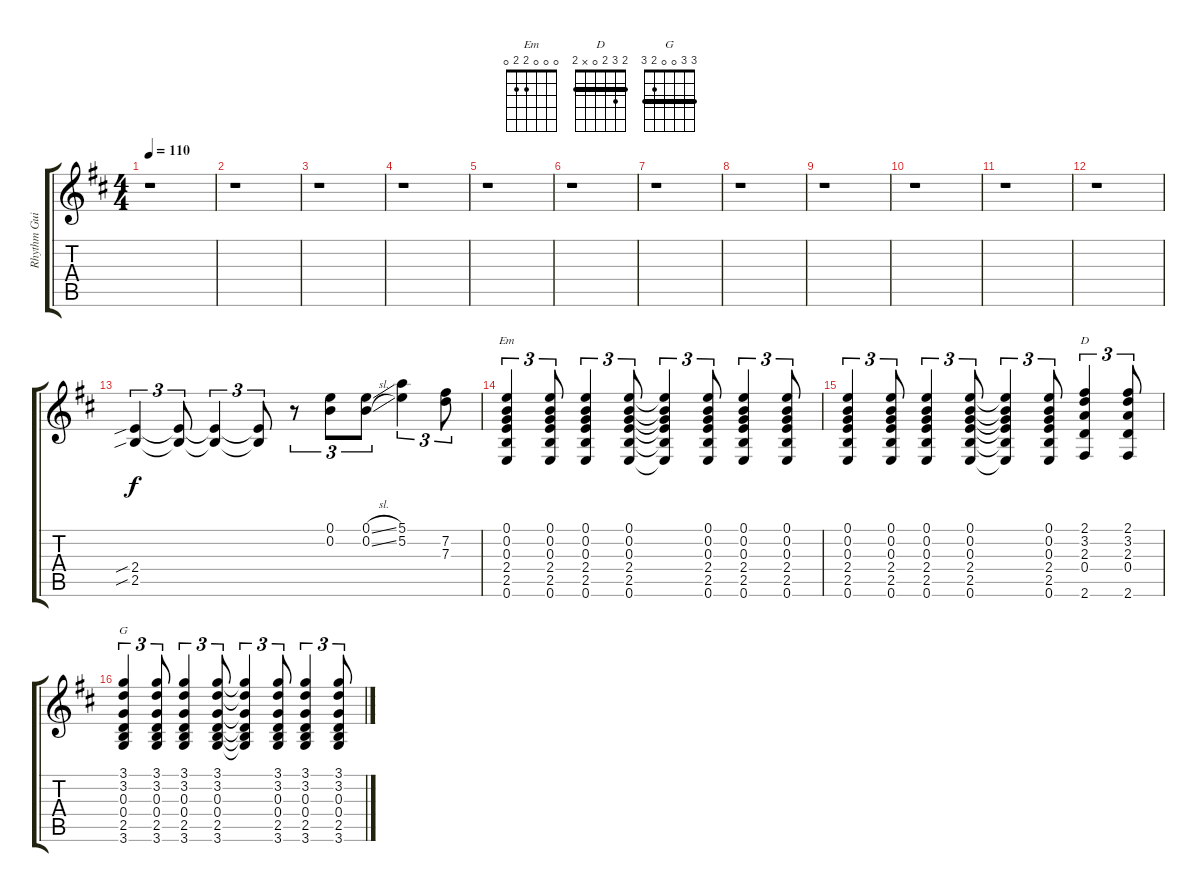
\track ("Rhythm Guitar" "Rhythm Gui") {instrument acousticguitarsteel}
\staff {score tabs}
\tuning (E4 B3 G3 D3 A2 E2) {hide}
\chord ("Em" 0 0 0 2 2 0)
\chord ("D" 2 3 2 0 x 2) {barre 2}
\chord ("G" 3 3 0 0 2 3) {barre 3}
\ts (4 4)
\tempo 110
\clef g2
\ks d
r.1{dy f} |
r.1 |
r.1 |
r.1 |
r.1 |
r.1 |
r.1 |
r.1 |
r.1 |
r.1 |
r.1 |
r.1 |
(2.4{sib} 2.5{sib}).4{tu (3 2)} (2.4{t} 2.5{t}).8{tu (3 2)} (2.4{t} 2.5{t}).4{tu (3 2)} (2.4{t} 2.5{t}).8{tu (3 2)} r.8{tu (3 2)} (0.1 0.2).8{tu (3 2)} (0.1{sl} 0.2{sl}).8{tu (3 2)} (5.1 5.2).4{tu (3 2)} (7.2 7.3).8{tu (3 2)} |
(0.1 0.2 0.3 2.4 2.5 0.6).4{tu (3 2) ch "Em"} (0.1 0.2 0.3 2.4 2.5 0.6).8{tu (3 2)} (0.1 0.2 0.3 2.4 2.5 0.6).4{tu (3 2)} (0.1 0.2 0.3 2.4 2.5 0.6).8{tu (3 2)} (0.1{t} 0.2{t} 0.3{t} 2.4{t} 2.5{t} 0.6{t}).4{tu (3 2)} (0.1 0.2 0.3 2.4 2.5 0.6).8{tu (3 2)} (0.1 0.2 0.3 2.4 2.5 0.6).4{tu (3 2)} (0.1 0.2 0.3 2.4 2.5 0.6).8{tu (3 2)} |
(0.1 0.2 0.3 2.4 2.5 0.6).4{tu (3 2)} (0.1 0.2 0.3 2.4 2.5 0.6).8{tu (3 2)} (0.1 0.2 0.3 2.4 2.5 0.6).4{tu (3 2)} (0.1 0.2 0.3 2.4 2.5 0.6).8{tu (3 2)} (0.1{t} 0.2{t} 0.3{t} 2.4{t} 2.5{t} 0.6{t}).4{tu (3 2)} (0.1 0.2 0.3 2.4 2.5 0.6).8{tu (3 2)} (2.1 3.2 2.3 0.4 2.6).4{tu (3 2) ch "D"} (2.1 3.2 2.3 0.4 2.6).8{tu (3 2)} |
(3.1 3.2 0.3 0.4 2.5 3.6).4{tu (3 2) ch "G"} (3.1 3.2 0.3 0.4 2.5 3.6).8{tu (3 2)} (3.1 3.2 0.3 0.4 2.5 3.6).4{tu (3 2)} (3.1 3.2 0.3 0.4 2.5 3.6).8{tu (3 2)} (3.1{t} 3.2{t} 0.3{t} 0.4{t} 2.5{t} 3.6{t}).4{tu (3 2)} (3.1 3.2 0.3 0.4 2.5 3.6).8{tu (3 2)} (3.1 3.2 0.3 0.4 2.5 3.6).4{tu (3 2)} (3.1 3.2 0.3 0.4 2.5 3.6).8{tu (3 2)}
